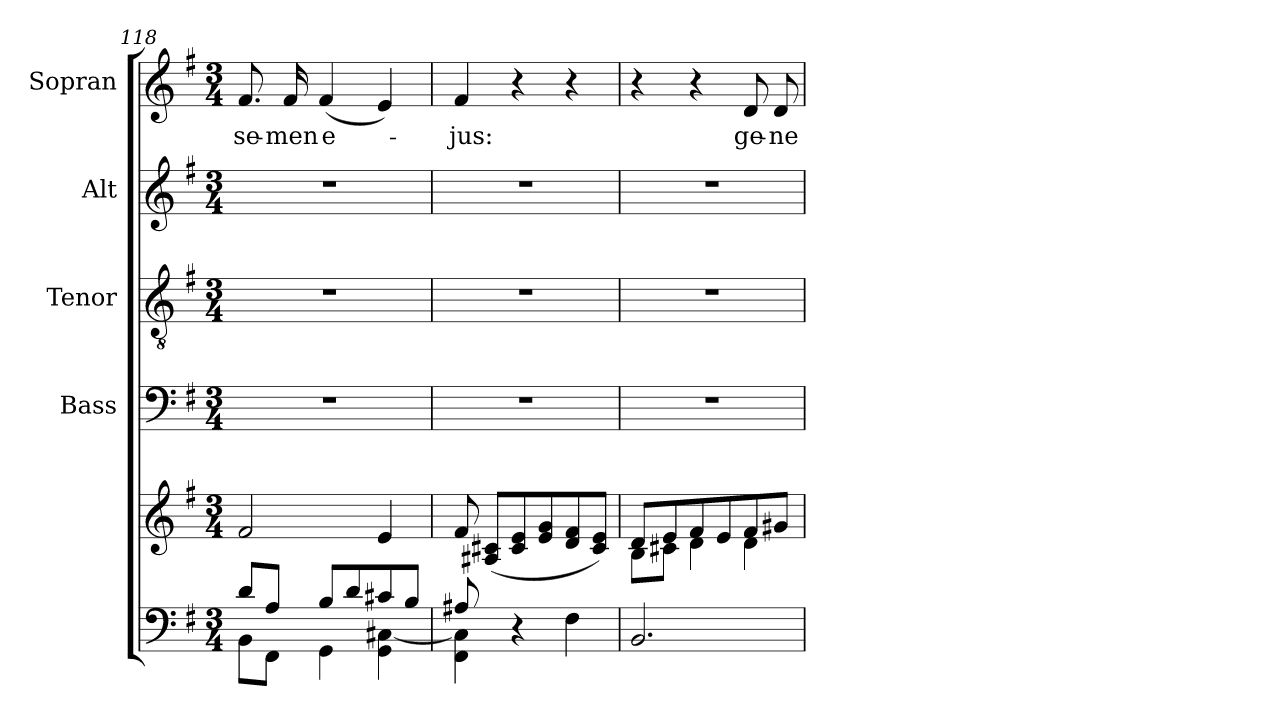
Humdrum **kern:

**kern	**kern	**kern	**kern	**kern	**kern	**text
*part5	*part5	*part4	*part3	*part2	*part1	*part1
*staff6	*staff5	*staff4	*staff3	*staff2	*staff1	*staff1
*	*	*I"Bass	*I"Tenor	*I"Alt	*I"Sopran	*
*	*	*I'B	*I'T	*I'A	*I'S	*
*clefF4	*clefG2	*clefF4	*clefGv2	*clefG2	*clefG2	*
*k[f#]	*k[f#]	*k[f#]	*k[f#]	*k[f#]	*k[f#]	*
*G:	*G:	*G:	*G:	*G:	*G:	*
*M3/4	*M3/4	*M3/4	*M3/4	*M3/4	*M3/4	*
=118	=118	=118	=118	=118	=118	=118
*^	*	*	*	*	*	*
!	!	!	!	!	!	!	!LO:LY:b
8d/L	8BB\L	2f#/	2.r	2.r	2.r	8.f#/	se-
8A/J	8FF#\J	.	.	.	.	.	.
!	!	!	!	!	!	!	!LO:LY:b
.	.	.	.	.	.	16f#/	-men
!	!	!	!	!	!	!	!LO:LY:b
8B/L	4GG\	.	.	.	.	(<4f#/	e-
8d/	.	.	.	.	.	.	.
8c#X/	4GG\ [<4C#X\	4e/	.	.	.	4e/)	.
8B/J	.	.	.	.	.	.	.
=119	=119	=119	=119	=119	=119	=119	=119
!	!	!	!	!	!	!	!LO:LY:b
8A#X/	4FF#\ 4C#\]	8f#/	2.r	2.r	2.r	4f#/	-jus:
2ryy	.	(<8A#X/ 8c#X/L	.	.	.	.	.
.	4r	8c#/ 8e/	.	.	.	4r	.
.	.	8e/ 8g/	.	.	.	.	.
.	4F#\	8d/ 8f#/	.	.	.	4r	.
8ryy	.	8c#/ 8e/J)	.	.	.	.	.
*v	*v	*	*	*	*	*	*
=120	=120	=120	=120	=120	=120	=120
*	*^	*	*	*	*	*
2.BB/	8d/L	8B\L	2.r	2.r	2.r	4r	.
.	8e/	8c#X\J	.	.	.	.	.
.	8f#/	4d\	.	.	.	4r	.
.	8e/	.	.	.	.	.	.
!	!	!	!	!	!	!	!LO:LY:b
.	8f#/	4d\	.	.	.	8d/	ge-
!	!	!	!	!	!	!	!LO:LY:b
.	8g#X/J	.	.	.	.	8d/	-ne-
*	*v	*v	*	*	*	*	*
=	=	=	=	=	=	=
*-	*-	*-	*-	*-	*-	*-
